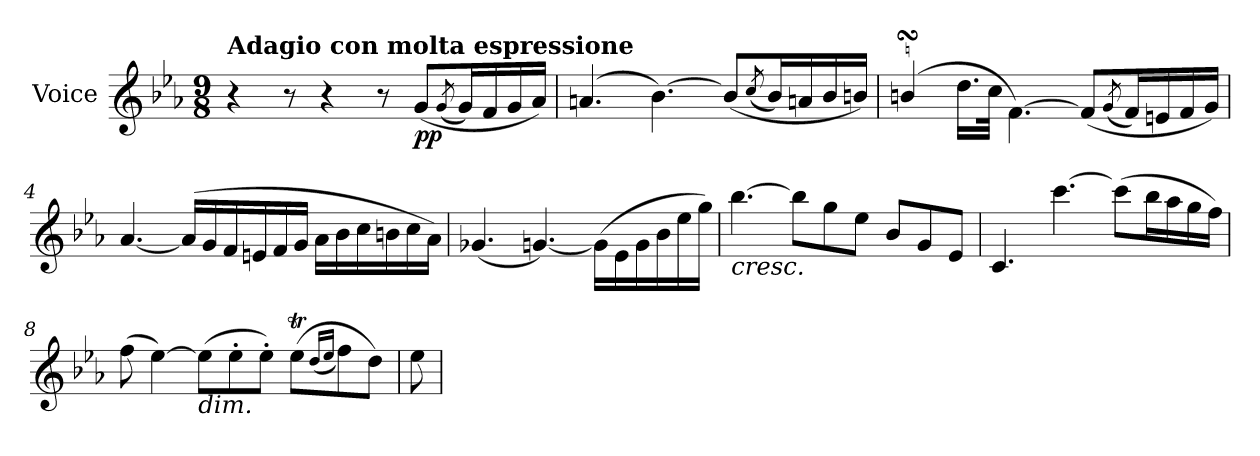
**kern	**dynam
*part1	*part1
*staff1	*staff1
*I"Voice	*
*I'V	*
*clefG2	*
*k[b-e-a-]	*
*M9/8	*
=1	=1
!LO:TX:a:B:t=Adagio con molta espressione	!
4r	.
8r	.
4r	.
8r	.
!	!LO:DY:b
(<8g/L	pp
(<8qg/	.
16g/L)	.
16f/	.
16g/	.
16a-/JJ)	.
=2	=2
(>4.an/	.
[4.b-\)	.
(<8b-/L]	.
(<8qcc/	.
16b-/L)	.
16an/	.
16b-/	.
16bn/JJ)	.
=3	=3
(>4bnsSsS/	.
16.dd\LL	.
32cc\JJk	.
[4.f\)	.
(<8f/L]	.
(<8qg/	.
16f/L)	.
16en/	.
16f/	.
16g/JJ)	.
=4	=4
[4.a-/	.
(>16a-/LL]	.
16g/	.
16f/	.
16en/	.
16f/	.
16g/JJ	.
16a-\LL	.
16b-\	.
16cc\	.
16bn\	.
16cc\	.
16a-\JJ)	.
!!LO:LB:g=z
=5	=5
(<4.g-Xi/	.
[4.g/)	.
(>16g\LL]	.
16e-\	.
16g\	.
16b-\	.
16ee-\	.
16gg\JJ)	.
=6	=6
!LO:TX:b:i:t=cresc.	!
[4.bb-\	.
8bb-\L]	.
8gg\	.
8ee-\J	.
8b-/L	.
8g/	.
8e-/J	.
!!LO:LB:g=z
=7	=7
4.c/	.
[4.ccc\	.
(>8ccc\L]	.
16bb-\L	.
16aa-\	.
16gg\	.
16ff\JJ)	.
=8	=8
(>8ff\	.
[4ee-\)	.
!LO:TX:b:i:t=dim.	!
(>8ee-\L]	.
8ee-'\	.
8ee-'\J)	.
(>8ee-T\L	.
(<16qdd/LL	.
16qee-/JJ	.
8ff\)	.
8dd\J)	.
=9	=9
8ee-\	.
=	=
*-	*-
